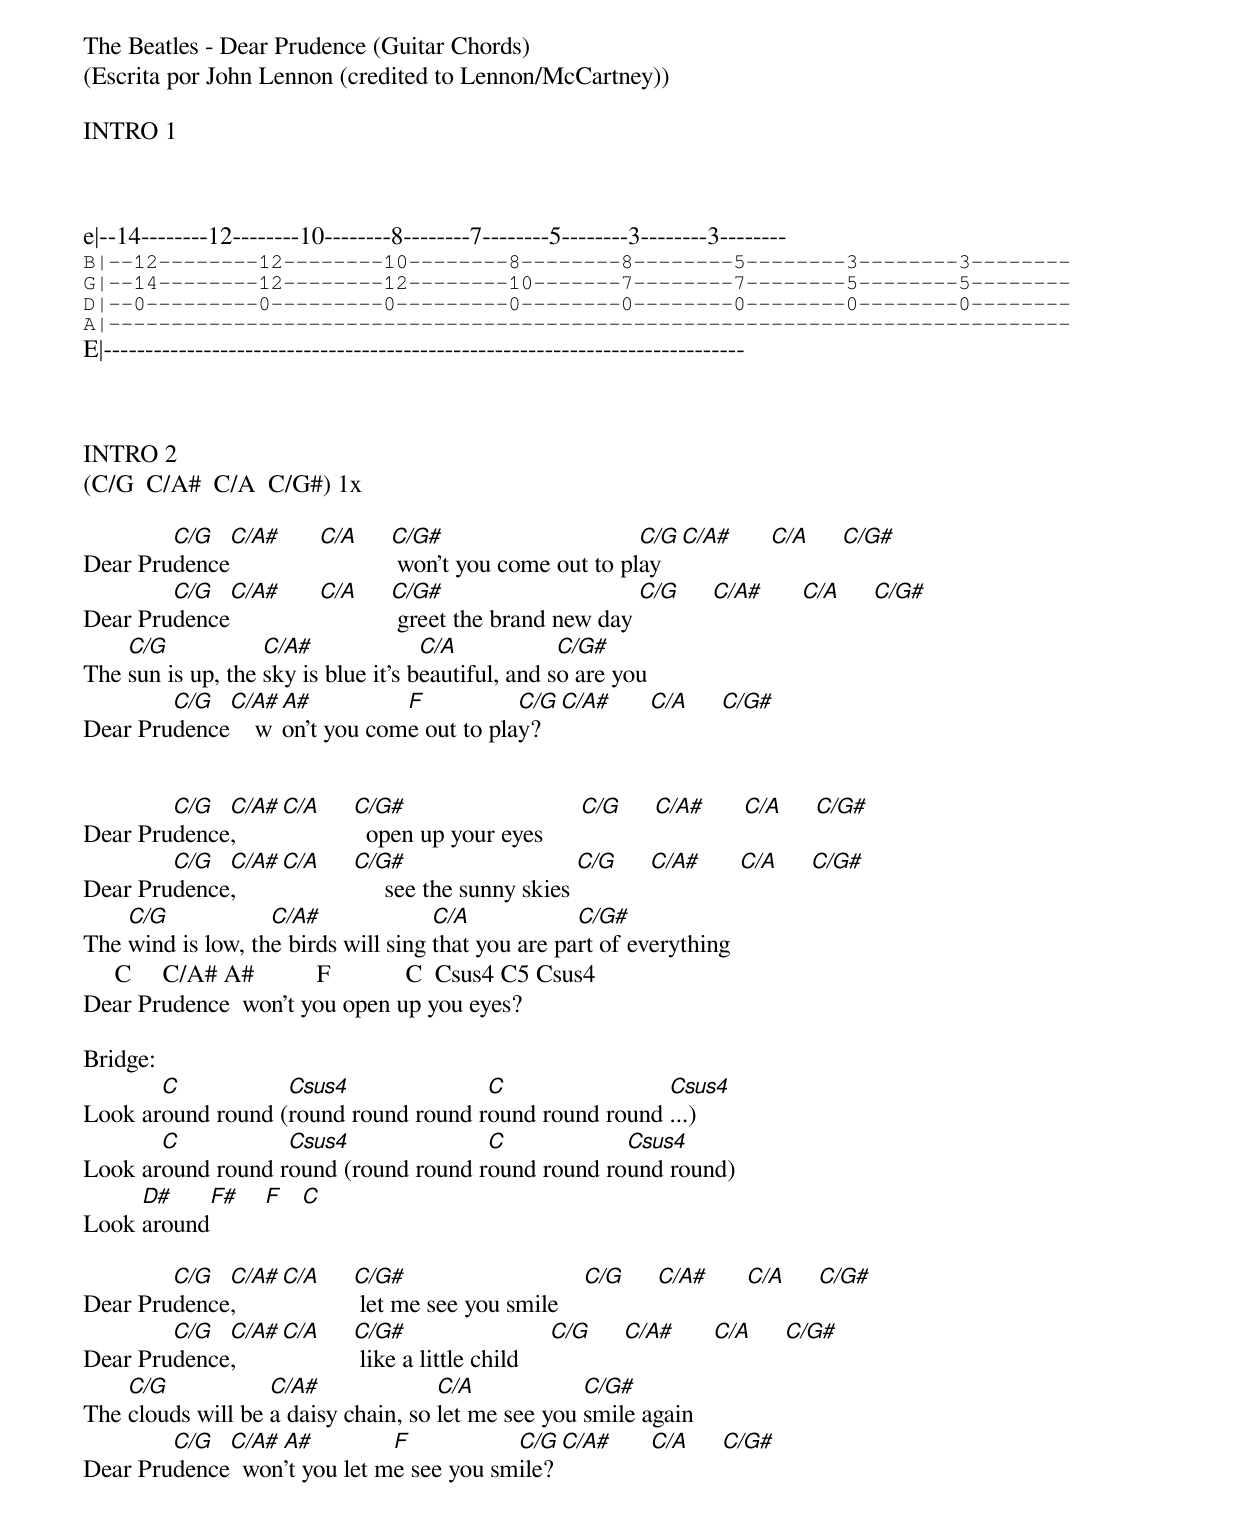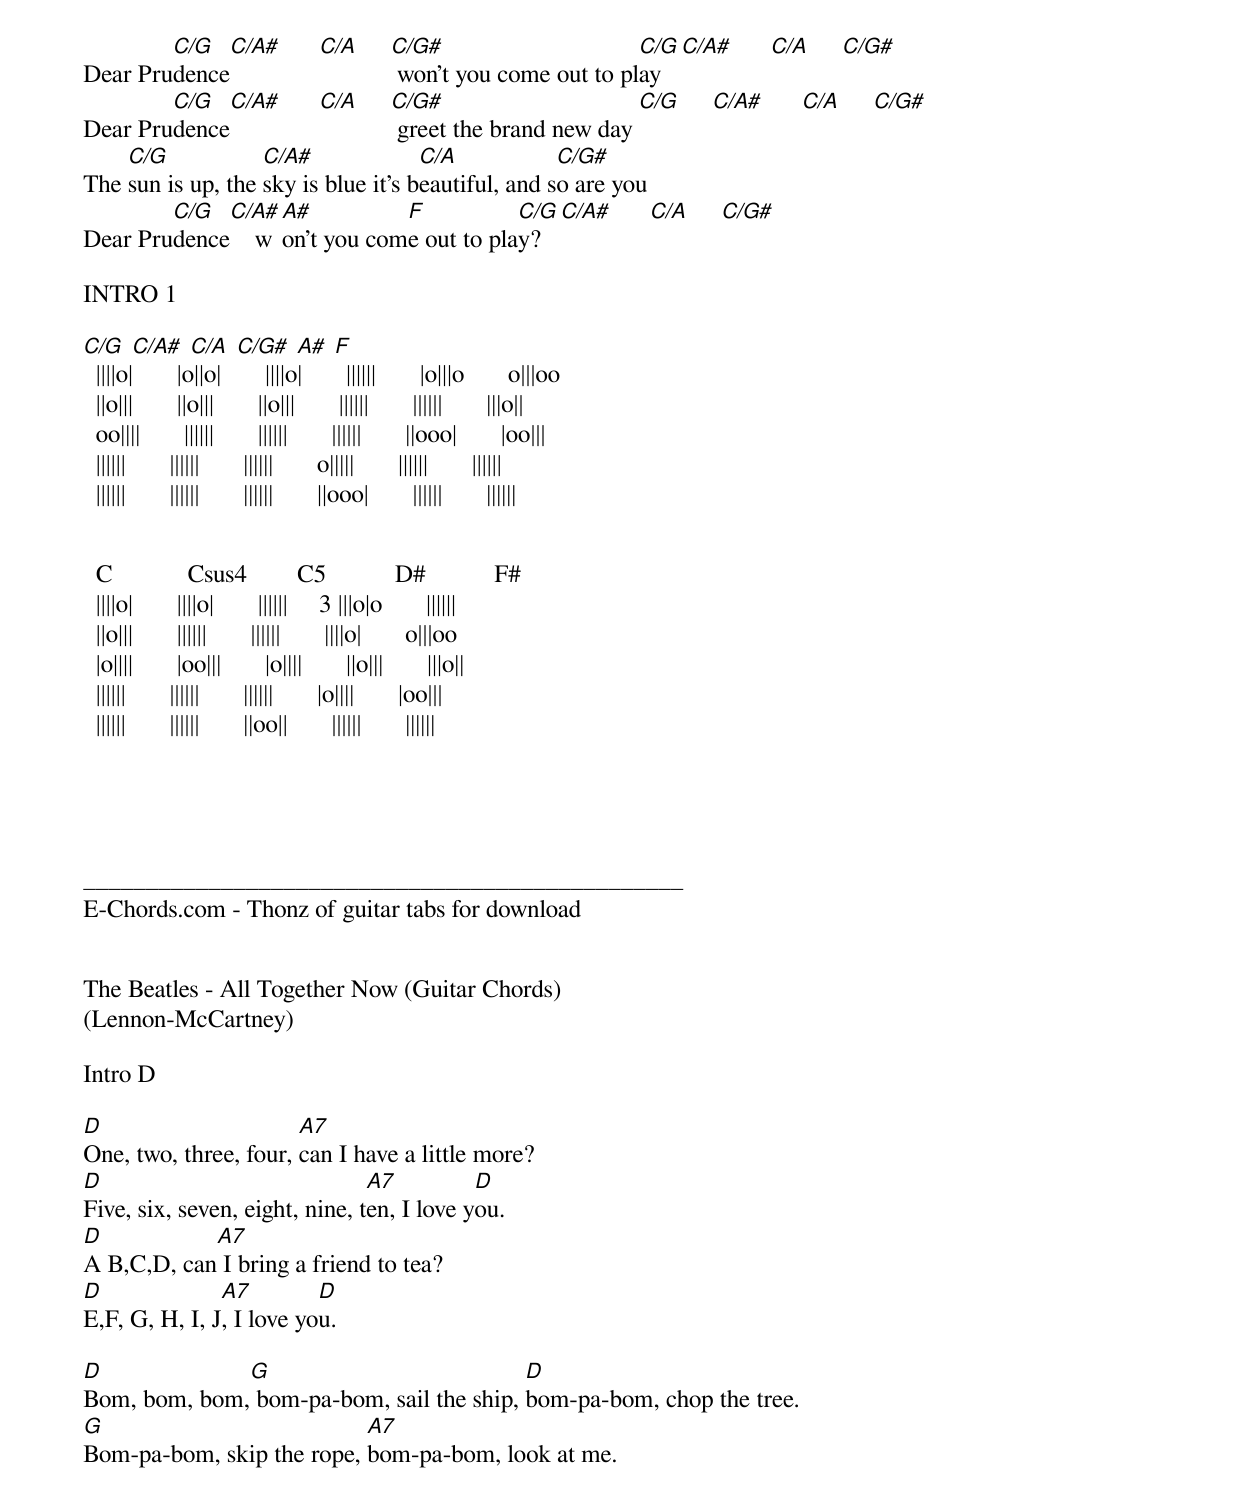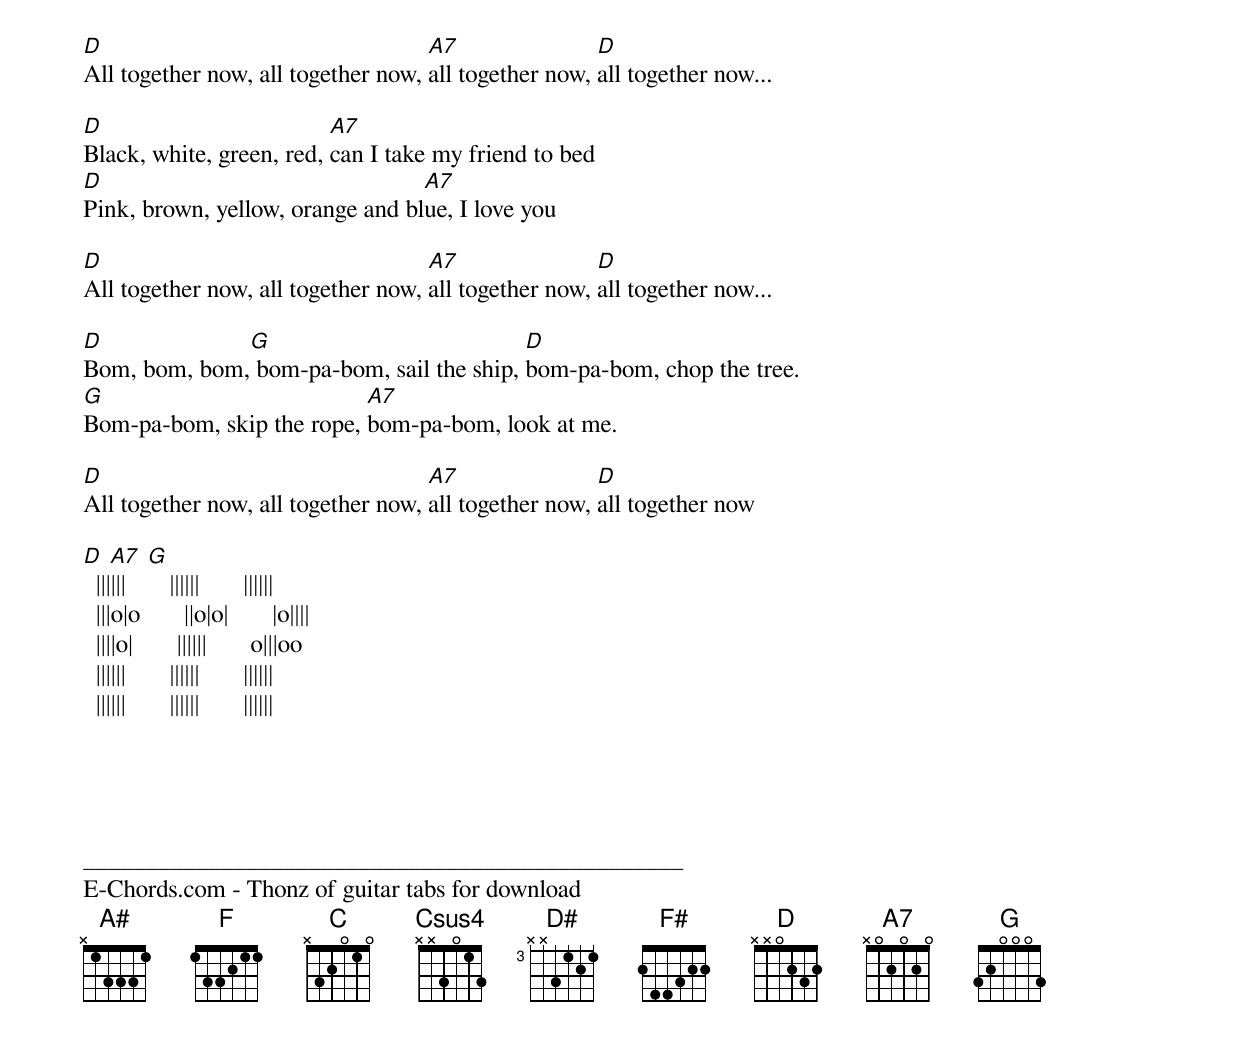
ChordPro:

The Beatles - Dear Prudence (Guitar Chords)
(Escrita por John Lennon (credited to Lennon/McCartney))

INTRO 1



e|--14--------12--------10--------8--------7--------5--------3--------3--------
{start_of_tab}
B|--12--------12--------10--------8--------8--------5--------3--------3--------
G|--14--------12--------12--------10-------7--------7--------5--------5--------
D|--0---------0---------0---------0--------0--------0--------0--------0--------
A|-----------------------------------------------------------------------------
{end_of_tab}
E|-----------------------------------------------------------------------------



INTRO 2
(C/G  C/A#  C/A  C/G#) 1x

Dear Pru[C/G]dence[C/A#]      [C/A]     [C/G#] won't you come out to pl[C/G]ay   [C/A#]      [C/A]     [C/G#]
Dear Pru[C/G]dence[C/A#]      [C/A]     [C/G#] greet the brand new day [C/G]     [C/A#]      [C/A]     [C/G#]
The [C/G]sun is up, the [C/A#]sky is blue it's b[C/A]eautiful, and s[C/G#]o are you
Dear Pru[C/G]dence[C/A#]    w[A#]on't you com[F]e out to pla[C/G]y?   [C/A#]      [C/A]     [C/G#]


Dear Pru[C/G]dence[C/A#],     [C/A]     [C/G#]  open up your eyes      [C/G]     [C/A#]      [C/A]     [C/G#]
Dear Pru[C/G]dence[C/A#],     [C/A]     [C/G#]     see the sunny skies [C/G]     [C/A#]      [C/A]     [C/G#]
The [C/G]wind is low, th[C/A#]e birds will sing [C/A]that you are pa[C/G#]rt of everything
     C     C/A# A#          F            C  Csus4 C5 Csus4
Dear Prudence  won't you open up you eyes?

Bridge:
Look ar[C]ound round ([Csus4]round round round r[C]ound round round [Csus4]...)
Look ar[C]ound round r[Csus4]ound (round round r[C]ound round ro[Csus4]und round)
Look [D#]around[F#]    [F]   [C]

Dear Pru[C/G]dence[C/A#],     [C/A]     [C/G#] let me see you smile    [C/G]     [C/A#]      [C/A]     [C/G#]
Dear Pru[C/G]dence[C/A#],     [C/A]     [C/G#] like a little child     [C/G]     [C/A#]      [C/A]     [C/G#]
The [C/G]clouds will be [C/A#]a daisy chain, so [C/A]let me see you [C/G#]smile again
Dear Pru[C/G]dence[C/A#]  won[A#]'t you let m[F]e see you sm[C/G]ile? [C/A#]      [C/A]     [C/G#]

Dear Pru[C/G]dence[C/A#]      [C/A]     [C/G#] won't you come out to pl[C/G]ay   [C/A#]      [C/A]     [C/G#]
Dear Pru[C/G]dence[C/A#]      [C/A]     [C/G#] greet the brand new day [C/G]     [C/A#]      [C/A]     [C/G#]
The [C/G]sun is up, the [C/A#]sky is blue it's b[C/A]eautiful, and s[C/G#]o are you
Dear Pru[C/G]dence[C/A#]    w[A#]on't you com[F]e out to pla[C/G]y?   [C/A#]      [C/A]     [C/G#]

INTRO 1

[C/G] [C/A#] [C/A] [C/G#] [A#] [F]
  ||||o|       |o||o|       ||||o|       ||||||       |o|||o       o|||oo
  ||o|||       ||o|||       ||o|||       ||||||       ||||||       |||o||
  oo||||       ||||||       ||||||       ||||||       ||ooo|       |oo|||
  ||||||       ||||||       ||||||       o|||||       ||||||       ||||||
  ||||||       ||||||       ||||||       ||ooo|       ||||||       ||||||


  C            Csus4        C5           D#           F#
  ||||o|       ||||o|       ||||||     3 |||o|o       ||||||
  ||o|||       ||||||       ||||||       ||||o|       o|||oo
  |o||||       |oo|||       |o||||       ||o|||       |||o||
  ||||||       ||||||       ||||||       |o||||       |oo|||
  ||||||       ||||||       ||oo||       ||||||       ||||||





________________________________________________
E-Chords.com - Thonz of guitar tabs for download


The Beatles - All Together Now (Guitar Chords)
(Lennon-McCartney)

Intro D

[D]One, two, three, four, [A7]can I have a little more?
[D]Five, six, seven, eight, nine, t[A7]en, I love y[D]ou.
[D]A B,C,D, can[A7] I bring a friend to tea?
[D]E,F, G, H, I, J[A7], I love yo[D]u.

[D]Bom, bom, bom,[G] bom-pa-bom, sail the ship, [D]bom-pa-bom, chop the tree.
[G]Bom-pa-bom, skip the rope, [A7]bom-pa-bom, look at me.

[D]All together now, all together now, [A7]all together now, [D]all together now...

[D]Black, white, green, red, [A7]can I take my friend to bed
[D]Pink, brown, yellow, orange and bl[A7]ue, I love you

[D]All together now, all together now, [A7]all together now, [D]all together now...

[D]Bom, bom, bom,[G] bom-pa-bom, sail the ship, [D]bom-pa-bom, chop the tree.
[G]Bom-pa-bom, skip the rope, [A7]bom-pa-bom, look at me.

[D]All together now, all together now, [A7]all together now, [D]all together now

[D] [A7] [G]
  ||||||       ||||||       ||||||
  |||o|o       ||o|o|       |o||||
  ||||o|       ||||||       o|||oo
  ||||||       ||||||       ||||||
  ||||||       ||||||       ||||||





________________________________________________
E-Chords.com - Thonz of guitar tabs for download
